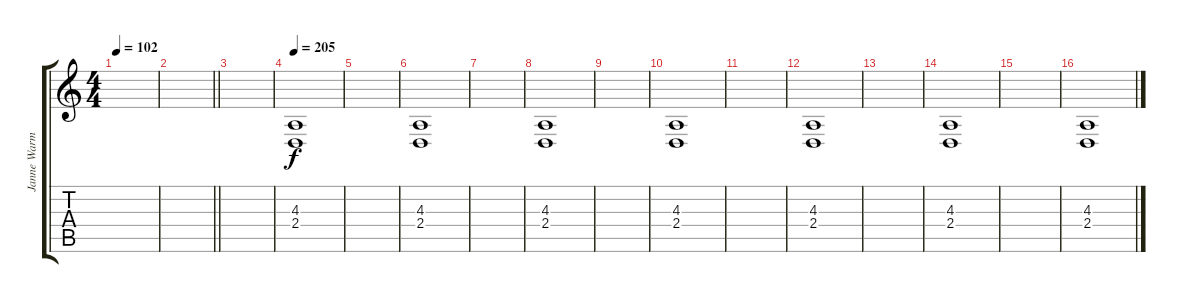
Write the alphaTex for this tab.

\track ("Janne Warman" "Janne Warm") {instrument lead2sawtooth}
\staff {score tabs}
\tuning (D4 A3 F3 C3 G2 D2) {hide}
\ts (4 4)
\tempo 102
\clef g2
\ks c
|
\barLineRight lightlight
|
|
\tempo 205
(4.3 2.4).1{dy f} |
|
(4.3 2.4).1 |
|
(4.3 2.4).1 |
|
(4.3 2.4).1 |
|
(4.3 2.4).1 |
|
(4.3 2.4).1 |
|
(4.3 2.4).1
